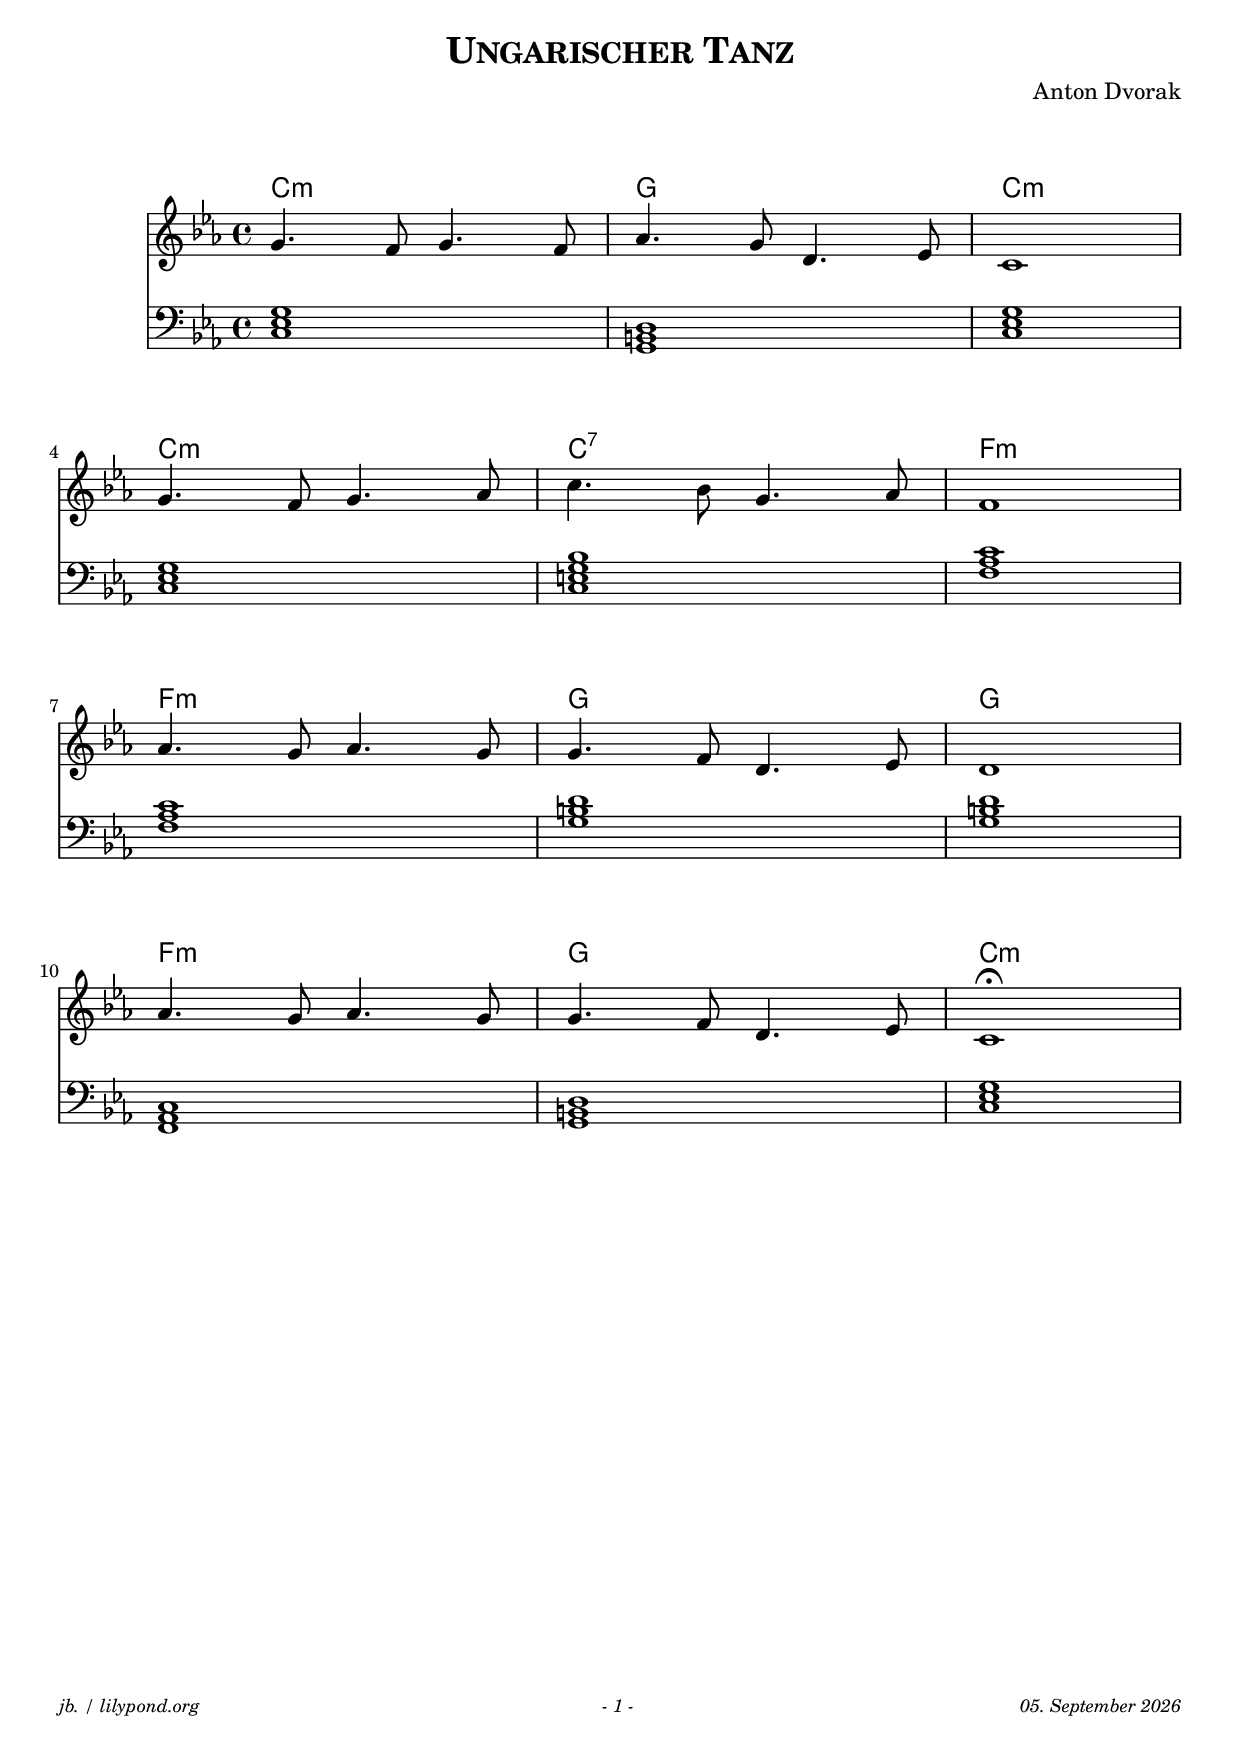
% tepmlate for a three parts Staff with lyrices and a repeat in it
\version "2.20.0"

piecename_footerline = "Dvorak Ung. Tanz"

\include "../_common/footers.ily"
\footer_common_with_pagenum 


\header {
  title = \markup \caps  {"Ungarischer Tanz"}
  composer = "Anton Dvorak"
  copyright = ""
  arranger = " "
  }
  
\paper {
  system-system-spacing.padding = #8
}

\markup \vspace #1 % space between header and score

% -- music and text ------------------------------------------------
global = {
  \key c \minor
  \time 4/4
}

voice_vocal = \fixed c' { 
   g4. f8 g4. f8 as4. g8 d4. es8 c1 \break
   g4. f8 g4. as8 c'4. bes8 g4. as8  f1\break 
   as4. g8 as4. g8 g4. f8 d4. es8 d1 \break
   as4. g8 as4. g8 g4. f8 d4. es8 c1\fermata
}

lh = \chordmode {
  c,1:m g,,1 c,1:m
  c,1:m c,1:7 f,:m
  f,1:m g,1 1
  f,,1:m g,, c,:m
}

% -- container ---------------------------------------------
\score {
  <<
  \new ChordNames
    \lh
    
  \new Staff  { 
      {
      \global
      \voice_vocal
      }
    }
    
  \new Staff {
    \global
    \clef bass
   \lh 
  }
   
  >>
  \layout { }
  \midi { \tempo 4=140 }
}